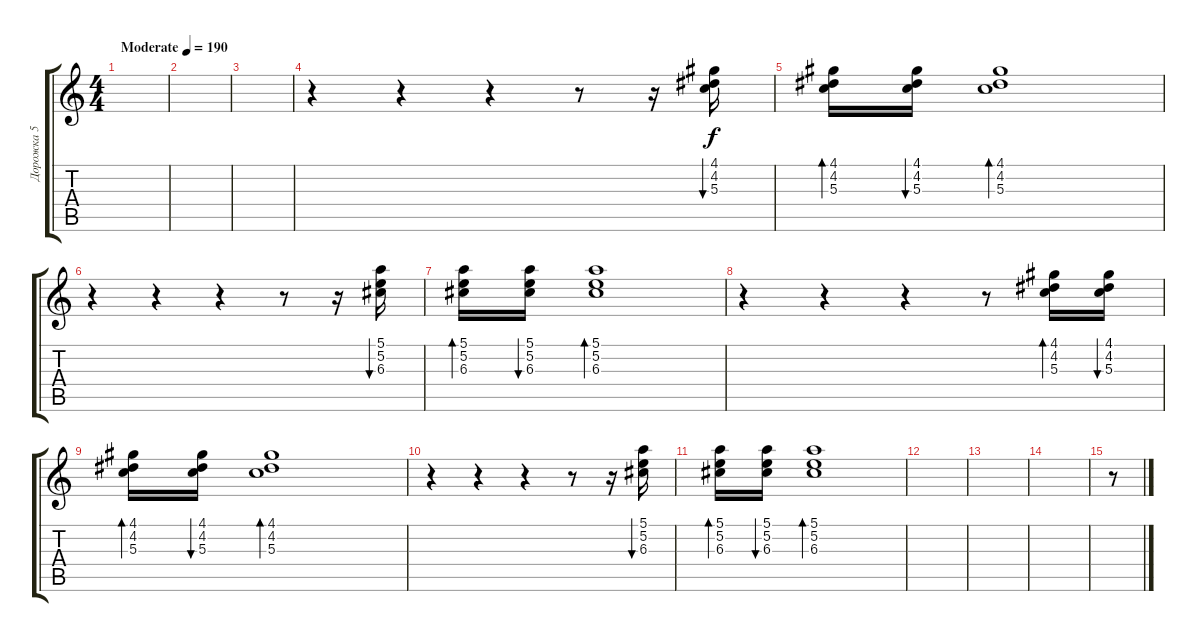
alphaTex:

\track ("Дорожка 5" "Дорожка 5") {instrument acousticguitarsteel}
\staff {score tabs}
\tuning (E4 B3 G3 D3 A2 E2) {hide}
\ts (4 4)
\tempo (190 "Moderate")
\clef g2
\ks c
|
|
|
r.4 r.4 r.4 r.8 r.16 (4.1 4.2 5.3).16{bu 60} |
(4.1 4.2 5.3).16{bd 60} (4.1 4.2 5.3).16{bu 60} (4.1 4.2 5.3).1{bd 60} |
r.4 r.4 r.4 r.8 r.16 (5.1 5.2 6.3).16{bu 60} |
(5.1 5.2 6.3).16{bd 60} (5.1 5.2 6.3).16{bu 60} (5.1 5.2 6.3).1{bd 60} |
r.4 r.4 r.4 r.8 (4.1 4.2 5.3).16{bd 60} (4.1 4.2 5.3).16{bu 60} |
(4.1 4.2 5.3).16{bd 60} (4.1 4.2 5.3).16{bu 60} (4.1 4.2 5.3).1{bd 60} |
r.4 r.4 r.4 r.8 r.16 (5.1 5.2 6.3).16{bu 60} |
(5.1 5.2 6.3).16{bd 60} (5.1 5.2 6.3).16{bu 60} (5.1 5.2 6.3).1{bd 60} |
|
|
|
r.8
